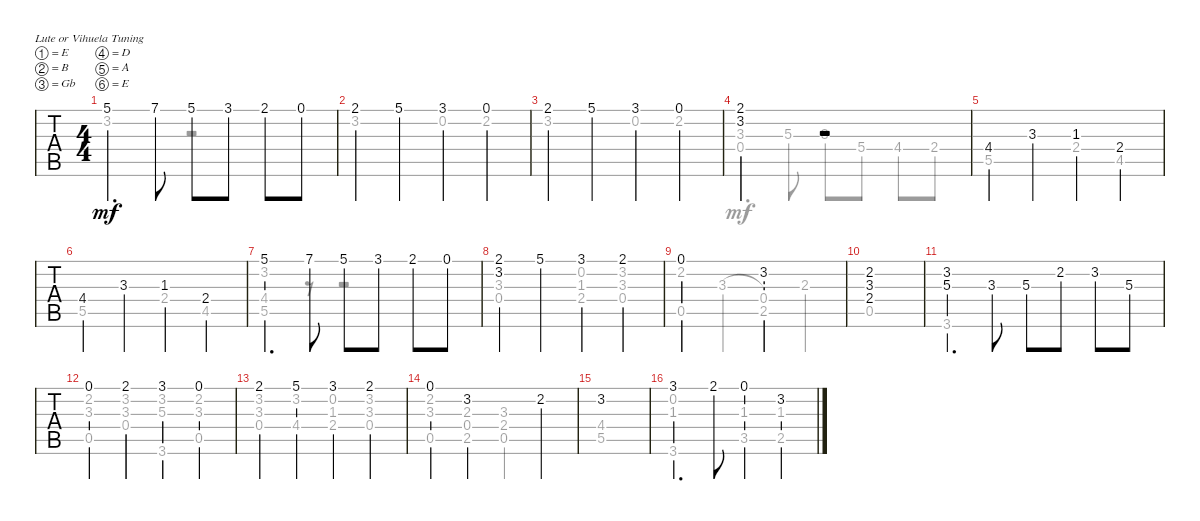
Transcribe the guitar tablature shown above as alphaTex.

\bracketExtendMode groupsimilarinstruments
\singleTrackTrackNamePolicy hidden
\multiTrackTrackNamePolicy hidden
\firstSystemTrackNameOrientation horizontal
\otherSystemsTrackNameOrientation horizontal
\track ("Nylon Guitar" "Nylon Guit") {instrument acousticguitarsteel}
\staff {tabs}
\tuning (E4 B3 Gb3 D3 A2 E2)
\voice
\ts (4 4)
\ac
\tempo (120 hide)
\clef g2
\ks d
5.1.4{d dy mf instrument acousticguitarsteel} 7.1.8 5.1.8 3.1.8 2.1.8 0.1.8 |
2.1.4 5.1.4 3.1.4 0.1.4 |
2.1.4 5.1.4 3.1.4 0.1.4 |
(2.1 3.2).2 r.2 |
4.4.4 3.3.4 1.3.4 2.4.4 |
4.4.4 3.3.4 1.3.4 2.4.4 |
5.1.4{d} 7.1.8 5.1.8 3.1.8 2.1.8 0.1.8 |
(2.1 3.2).4 5.1.4 3.1.4 2.1.4 |
0.1.2 3.2.2 |
(2.2 3.3 2.4).1 |
(3.2 5.3).4{d} 3.3.8 5.3.8 2.2.8 3.2.8 5.3.8 |
0.1.4 2.1.4 3.1.4 0.1.4 |
2.1.4 5.1.4 3.1.4 2.1.4 |
0.1.4 3.2.2 2.2.4 |
3.2.1 |
3.1.4{d} 2.1.8 0.1.4 3.2.4
\voice
\clef g2
\ottava regular
\simile none
\ks d
3.2.2{dy mf} r.2 |
3.2.2 0.2.4 2.2.4 |
3.2.2 0.2.4 2.2.4 |
3.3.4{d} 5.3.8 3.3.8 5.4.8 4.4.8 2.4.8 |
5.5.2 2.4.4 4.5.4 |
5.5.2 2.4.4 4.5.4 |
(5.5 4.4 3.2).4{d} r.8 r.2 |
(3.3 0.4).2 (2.4 1.3 0.2).4 (3.2 3.3 0.4).4 |
2.2.4 3.3.4 3.3{t}.4 2.3.4 |
0.5.1 |
3.6.1 |
0.5.4 0.4.4 3.6.4 0.5.4 |
(0.4 3.2 3.3).4 (3.2 4.4).4 (2.4 1.3 0.2).4 (3.2 3.3 0.4).4 |
(2.2 3.3 0.5).4 (2.3 0.4 2.5).4 (3.3 2.4 0.5).2 |
(5.5 4.4).1 |
(0.2 1.3 3.6).2 (3.5 1.3).4 (1.3 2.5).4
\voice
\clef g2
\ottava regular
\simile none
\ks d
|
|
|
0.4.2 |
|
|
|
|
0.5.2 (0.4 2.5).2 |
|
|
(2.2 3.3).4 (3.3 3.2).4 (3.2 5.3).4 (3.3 2.2).4 |
|
|
|
